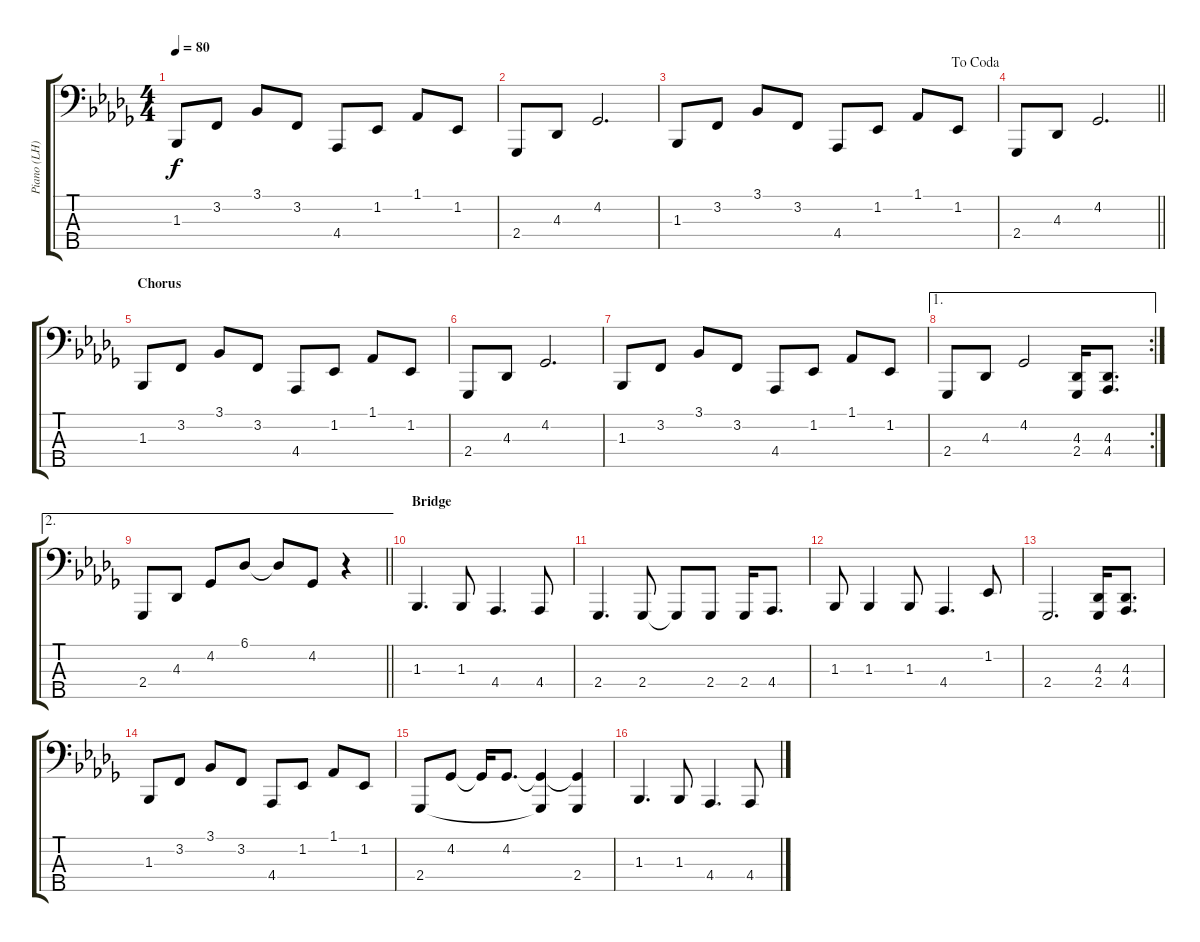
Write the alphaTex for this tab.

\track ("Piano (LH)" "Piano (LH)") {instrument acousticgrandpiano}
\staff {score tabs}
\tuning (G2 D2 A1 E1 B0) {hide}
\ts (4 4)
\tempo 80
\clef f4
\ks db
1.3.8{dy f} 3.2.8 3.1.8 3.2.8 4.4.8 1.2.8 1.1.8 1.2.8 |
2.4.8 4.3.8 4.2.2{d} |
\jump dacoda
1.3.8 3.2.8 3.1.8 3.2.8 4.4.8 1.2.8 1.1.8 1.2.8 |
\barLineRight lightlight
2.4.8 4.3.8 4.2.2{d} |
\section ("" "Chorus")
1.3.8 3.2.8 3.1.8 3.2.8 4.4.8 1.2.8 1.1.8 1.2.8 |
2.4.8 4.3.8 4.2.2{d} |
1.3.8 3.2.8 3.1.8 3.2.8 4.4.8 1.2.8 1.1.8 1.2.8 |
\ae 1
\rc 2
2.4.8 4.3.8 4.2.2 (4.3 2.4).16 (4.3 4.4).8{d} |
\ae 2
\barLineRight lightlight
2.4.8 4.3.8 4.2.8 6.1.8 6.1{t}.8 4.2.8 r.4 |
\section ("" "Bridge")
1.3.4{d} 1.3.8 4.4.4{d} 4.4.8 |
2.4.4{d} 2.4.8 2.4{t}.8 2.4.8 2.4.16 4.4.8{d} |
1.3.8 1.3.4 1.3.8 4.4.4{d} 1.2.8 |
2.4.2{d} (4.3 2.4).16 (4.3 4.4).8{d} |
1.3.8 3.2.8 3.1.8 3.2.8 4.4.8 1.2.8 1.1.8 1.2.8 |
2.4.8 4.2.8 4.2{t}.16 4.2.8{d} (4.2{t} 2.4{t}).4 (4.2{t} 2.4).4 |
1.3.4{d} 1.3.8 4.4.4{d} 4.4.8
